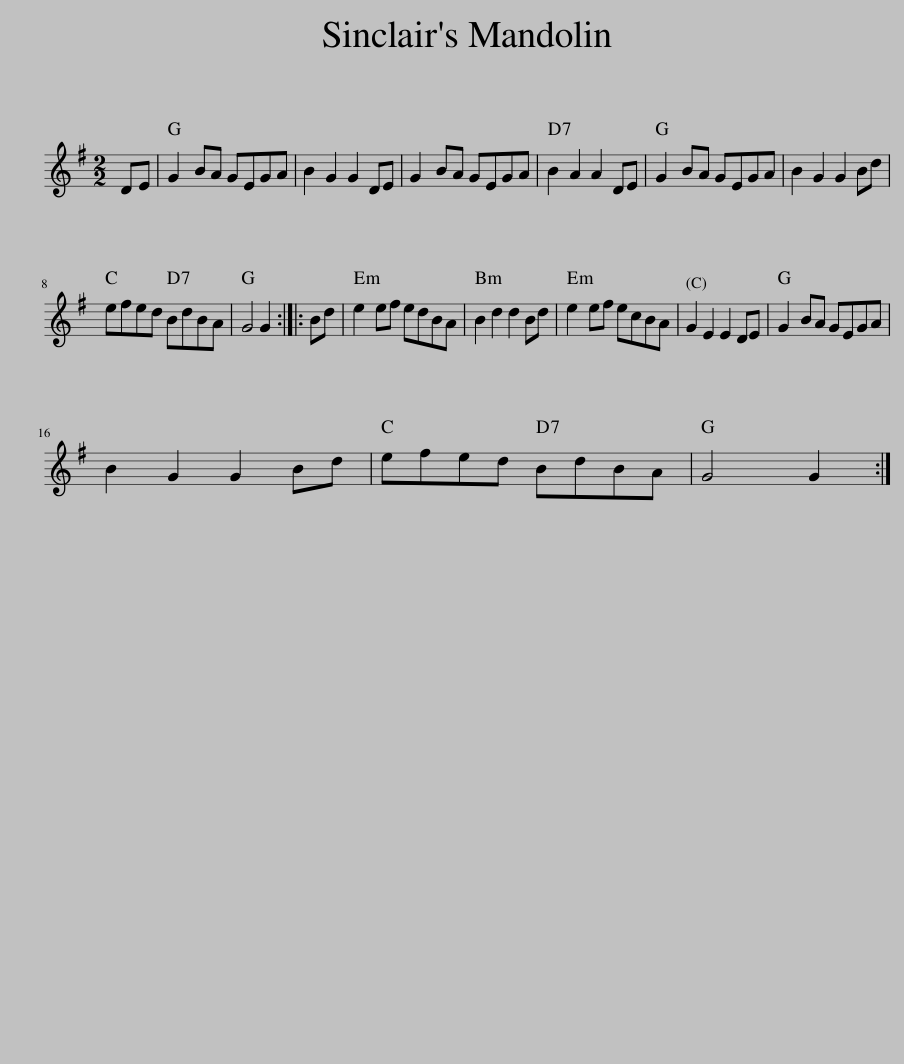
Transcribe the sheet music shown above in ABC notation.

X:1
L:1/8
M:2/2
I:linebreak $
K:G
V:1 treble
V:1
 DE | G2 BA GEGA | B2 G2 G2 DE | G2 BA GEGA | B2 A2 A2 DE | %5
 G2 BA GEGA | B2 G2 G2 Bd |$ efed BdBA | G4 G2 :: Bd | %10
 e2 ef edBA | B2 d2 d2 Bd | e2 ef ecBA | G2 E2 E2 DE | G2 BA GEGA |$ %15
 B2 G2 G2 Bd | efed BdBA | G4 G2 :| %18
